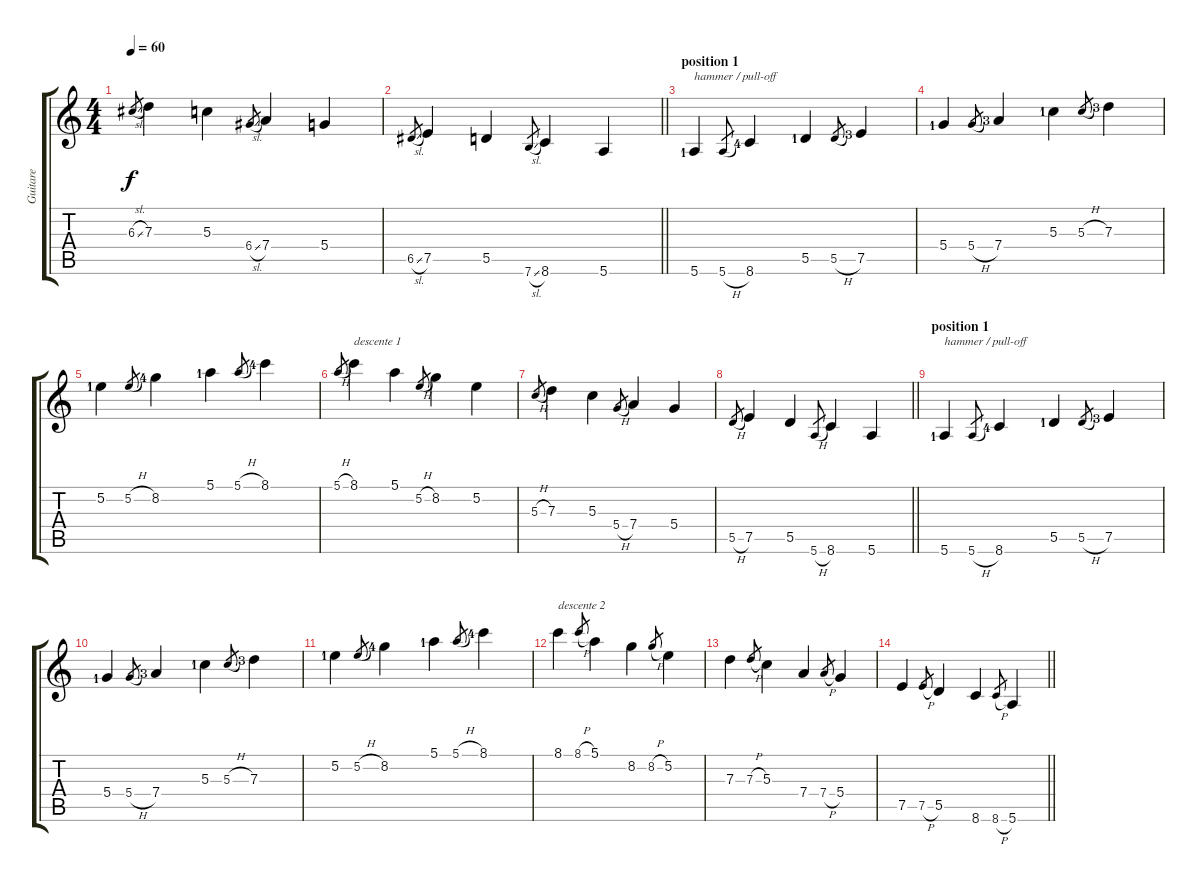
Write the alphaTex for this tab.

\track ("Guitare" "Guitare") {instrument acousticguitarsteel}
\staff {score tabs}
\tuning (E4 B3 G3 D3 A2 E2) {hide}
\ts (4 4)
\tempo 60
\clef g2
\ks c
6.3{sl}.8{gr dy f} 7.3.4 5.3.4 6.4{sl}.8{gr} 7.4.4 5.4.4 |
\barLineRight lightlight
6.5{sl}.8{gr} 7.5.4 5.5.4 7.6{sl}.8{gr} 8.6.4 5.6.4 |
\section ("" "position 1")
5.6{lf 2}.4{txt "hammer / pull-off"} 5.6{h}.8{gr} 8.6{lf 5}.4 5.5{lf 2}.4 5.5{h}.8{gr} 7.5{lf 4}.4 |
5.4{lf 2}.4 5.4{h}.8{gr} 7.4{lf 4}.4 5.3{lf 2}.4 5.3{h}.8{gr} 7.3{lf 4}.4 |
5.2{lf 2}.4 5.2{h}.8{gr} 8.2{lf 5}.4 5.1{lf 2}.4 5.1{h}.8{gr} 8.1{lf 5}.4 |
5.1{h}.8{gr} 8.1.4{txt "descente 1"} 5.1.4 5.2{h}.8{gr} 8.2.4 5.2.4 |
5.3{h}.8{gr} 7.3.4 5.3.4 5.4{h}.8{gr} 7.4.4 5.4.4 |
\barLineRight lightlight
5.5{h}.8{gr} 7.5.4 5.5.4 5.6{h}.8{gr} 8.6.4 5.6.4 |
\section ("" "position 1")
5.6{lf 2}.4{txt "hammer / pull-off"} 5.6{h}.8{gr} 8.6{lf 5}.4 5.5{lf 2}.4 5.5{h}.8{gr} 7.5{lf 4}.4 |
5.4{lf 2}.4 5.4{h}.8{gr} 7.4{lf 4}.4 5.3{lf 2}.4 5.3{h}.8{gr} 7.3{lf 4}.4 |
5.2{lf 2}.4 5.2{h}.8{gr} 8.2{lf 5}.4 5.1{lf 2}.4 5.1{h}.8{gr} 8.1{lf 5}.4 |
8.1.4{txt "descente 2"} 8.1{h}.8{gr} 5.1.4 8.2.4 8.2{h}.8{gr} 5.2.4 |
7.3.4 7.3{h}.8{gr} 5.3.4 7.4.4 7.4{h}.8{gr} 5.4.4 |
\barLineRight lightlight
7.5.4 7.5{h}.8{gr} 5.5.4 8.6.4 8.6{h}.8{gr} 5.6.4
